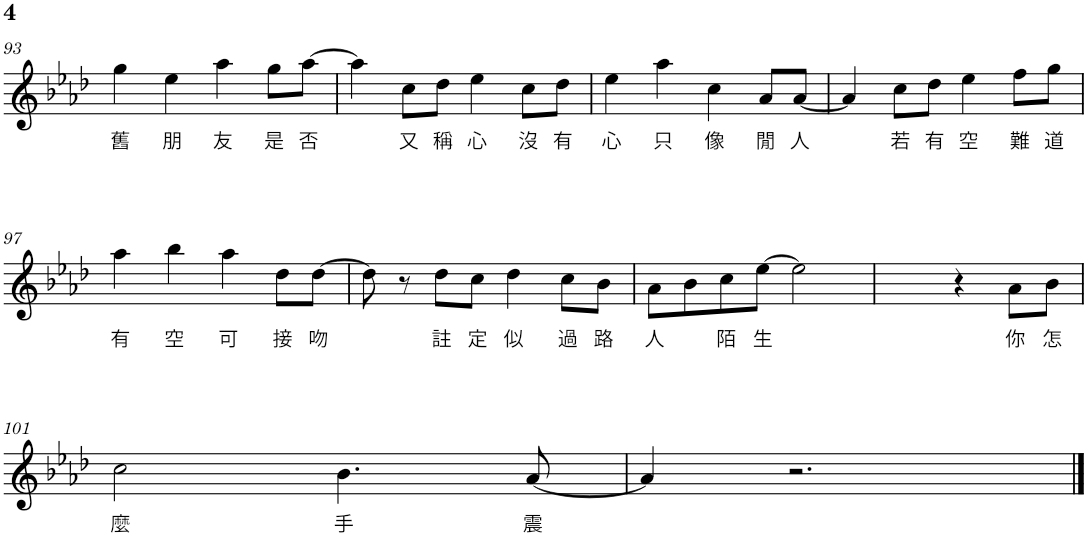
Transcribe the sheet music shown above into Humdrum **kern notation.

**kern	**text
*part1	*part1
*staff1	*staff1
*I"Piano	*
*I'Pno.	*
!!LO:PB:g=z
*clefG2	*
*k[b-e-a-d-]	*
=93	=93
!	!LO:LY:b
4gg\	舊
!	!LO:LY:b
4ee-\	朋
!	!LO:LY:b
4aa-\	友
!	!LO:LY:b
8gg\L	是
!	!LO:LY:b
[>8aa-\J	否
=94	=94
4aa-\]	.
!	!LO:LY:b
8cc\L	又
!	!LO:LY:b
8dd-\J	稱
!	!LO:LY:b
4ee-\	心
!	!LO:LY:b
8cc\L	沒
!	!LO:LY:b
8dd-\J	有
=95	=95
!	!LO:LY:b
4ee-\	心
!	!LO:LY:b
4aa-\	只
!	!LO:LY:b
4cc\	像
!	!LO:LY:b
8a-/L	閒
!	!LO:LY:b
[<8a-/J	人
=96	=96
4a-/]	.
!	!LO:LY:b
8cc\L	若
!	!LO:LY:b
8dd-\J	有
!	!LO:LY:b
4ee-\	空
!	!LO:LY:b
8ff\L	難
!	!LO:LY:b
8gg\J	道
!!LO:LB:g=z
=97	=97
!	!LO:LY:b
4aa-\	有
!	!LO:LY:b
4bb-\	空
!	!LO:LY:b
4aa-\	可
!	!LO:LY:b
8dd-\L	接
!	!LO:LY:b
[>8dd-\J	吻
=98	=98
8dd-\]	.
8r	.
!	!LO:LY:b
8dd-\L	註
!	!LO:LY:b
8cc\J	定
!	!LO:LY:b
4dd-\	似
!	!LO:LY:b
8cc\L	過
!	!LO:LY:b
8b-\J	路
=99	=99
!	!LO:LY:b
8a-\L	人
8b-\	.
!	!LO:LY:b
8cc\	陌
!	!LO:LY:b
[>8ee-\J	生
2ee-\]	.
=100	=100
2ryy	.
4r	.
!	!LO:LY:b
8a-\L	你
!	!LO:LY:b
8b-\J	怎
!!LO:LB:g=z
=101	=101
!	!LO:LY:b
2cc\	麼
!	!LO:LY:b
4.b-\	手
!	!LO:LY:b
[<8a-/	震
=102	=102
4a-/]	.
2.r	.
==	==
*-	*-
